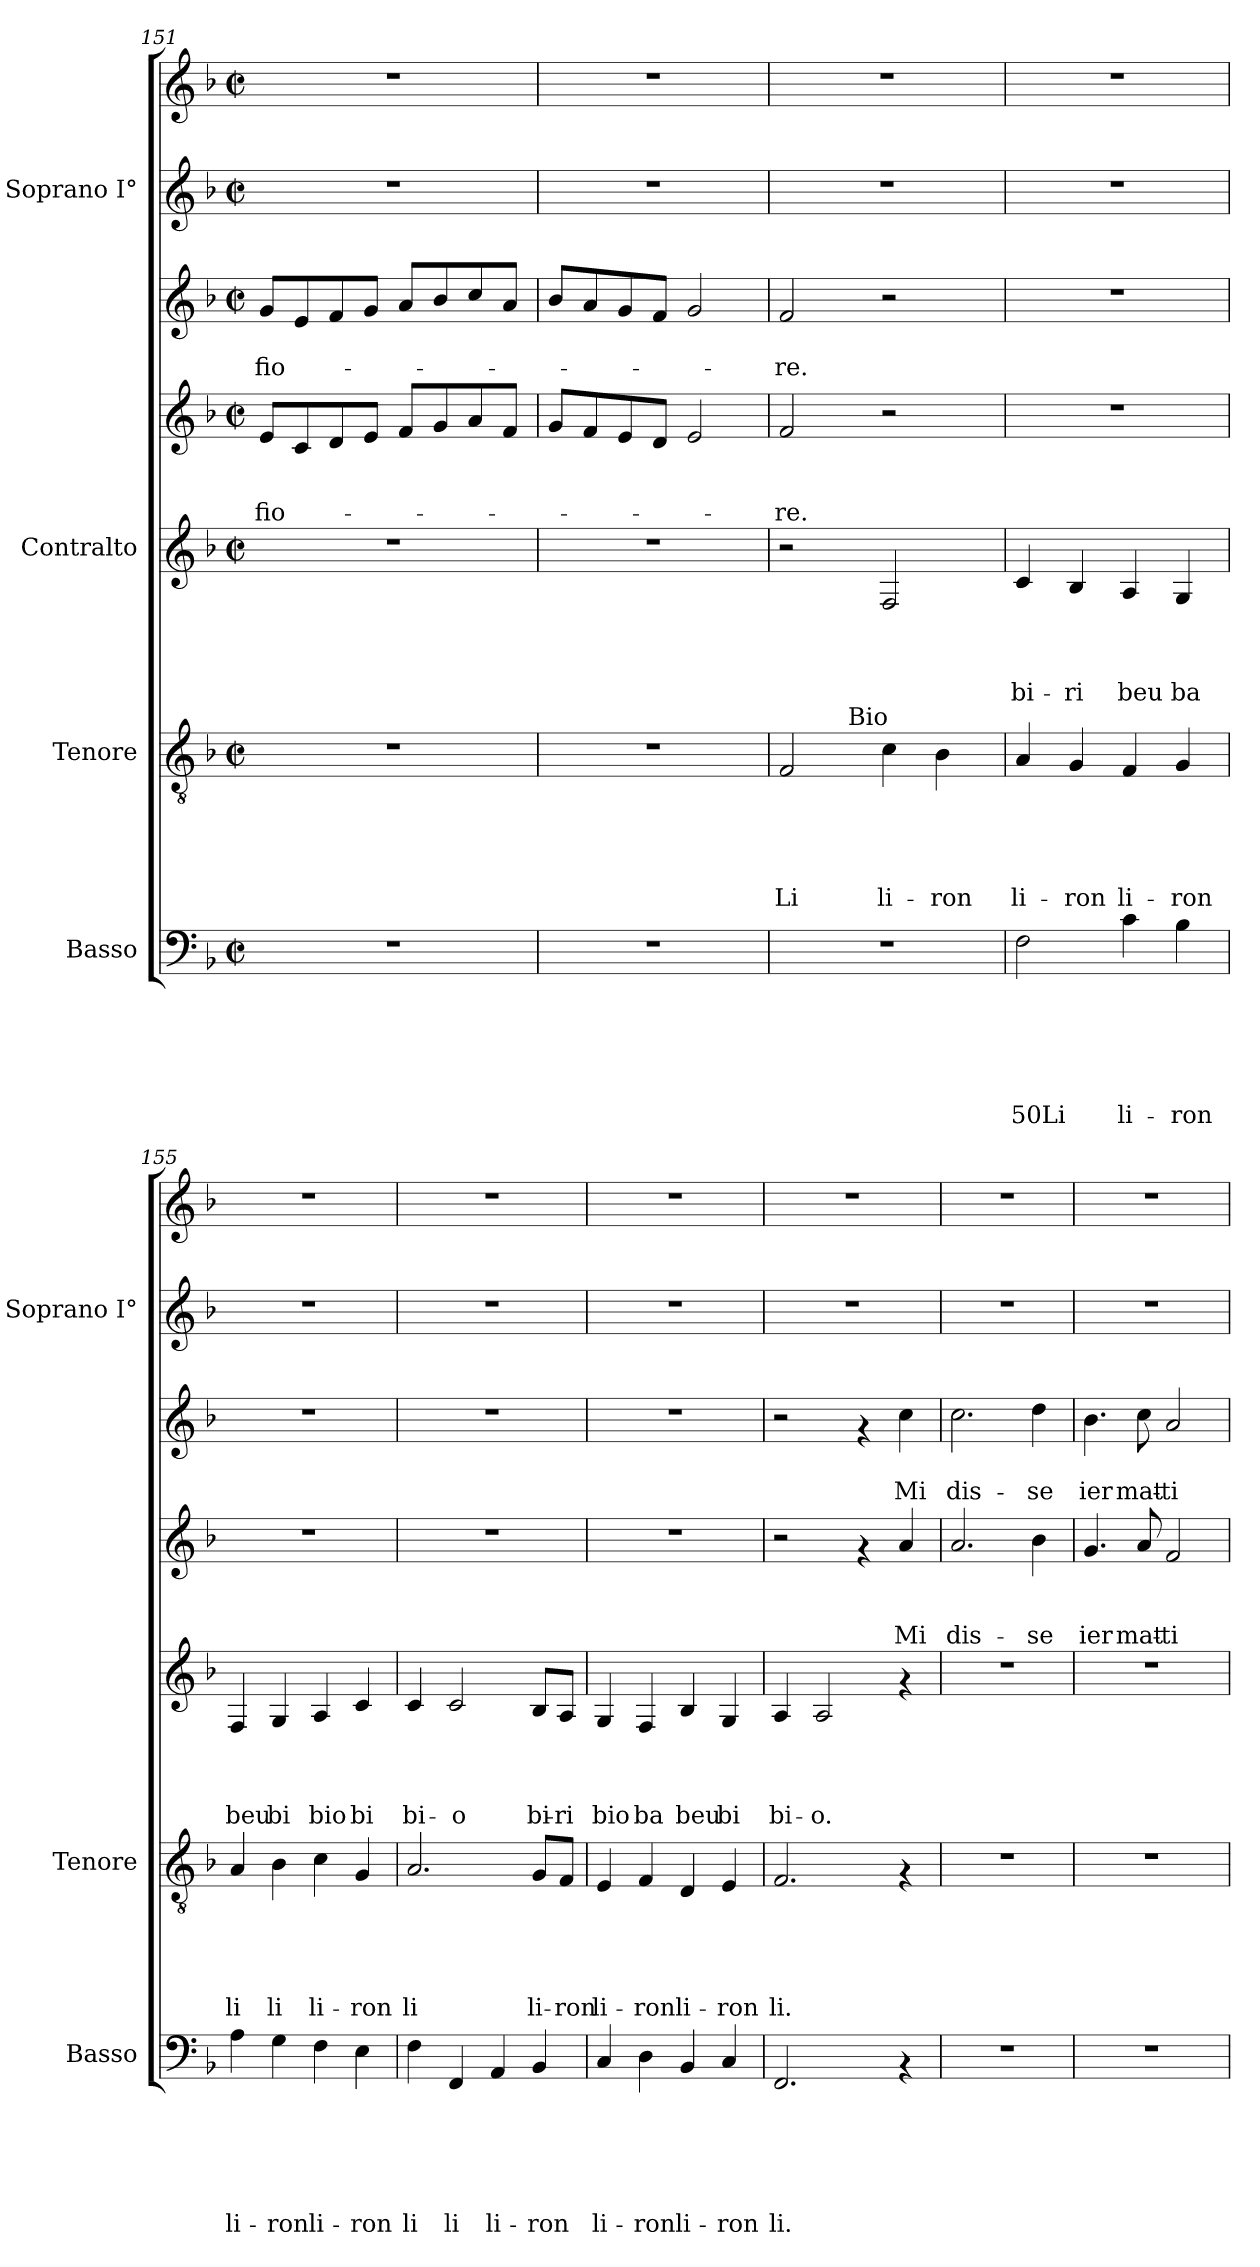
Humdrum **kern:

**kern	**text	**text	**text	**text	**text	**text	**kern	**text	**text	**text	**text	**text	**kern	**text	**text	**text	**text	**kern	**text	**text	**text	**kern	**text	**text	**kern	**kern
*part6	*part6	*part6	*part6	*part6	*part6	*part6	*part5	*part5	*part5	*part5	*part5	*part5	*part4	*part4	*part4	*part4	*part4	*part3	*part3	*part3	*part3	*part2	*part2	*part2	*part1	*part1
*staff7	*staff7	*staff7	*staff7	*staff7	*staff7	*staff7	*staff6	*staff6	*staff6	*staff6	*staff6	*staff6	*staff5	*staff5	*staff5	*staff5	*staff5	*staff4	*staff4	*staff4	*staff4	*staff3	*staff3	*staff3	*staff2	*staff1
*I"Basso	*	*	*	*	*	*	*I"Tenore	*	*	*	*	*	*I"Contralto	*	*	*	*	*	*	*	*	*	*	*	*I"Soprano I°	*
*I'Basso	*	*	*	*	*	*	*I'Tenore	*	*	*	*	*	*	*	*	*	*	*	*	*	*	*	*	*	*I'Soprano I°	*
*clefF4	*	*	*	*	*	*	*clefGv2	*	*	*	*	*	*clefG2	*	*	*	*	*clefG2	*	*	*	*clefG2	*	*	*clefG2	*clefG2
*k[b-]	*	*	*	*	*	*	*k[b-]	*	*	*	*	*	*k[b-]	*	*	*	*	*k[b-]	*	*	*	*k[b-]	*	*	*k[b-]	*k[b-]
*F:	*	*	*	*	*	*	*F:	*	*	*	*	*	*F:	*	*	*	*	*F:	*	*	*	*F:	*	*	*F:	*F:
*M2/2	*	*	*	*	*	*	*M2/2	*	*	*	*	*	*M2/2	*	*	*	*	*M2/2	*	*	*	*M2/2	*	*	*M2/2	*M2/2
*met(c|)	*	*	*	*	*	*	*met(c|)	*	*	*	*	*	*met(c|)	*	*	*	*	*met(c|)	*	*	*	*met(c|)	*	*	*met(c|)	*met(c|)
=151	=151	=151	=151	=151	=151	=151	=151	=151	=151	=151	=151	=151	=151	=151	=151	=151	=151	=151	=151	=151	=151	=151	=151	=151	=151	=151
!	!	!	!	!	!	!	!	!	!	!	!	!	!	!	!	!	!	!	!	!	!LO:LY:b	!	!	!LO:LY:b	!	!
1r	.	.	.	.	.	.	1r	.	.	.	.	.	1r	.	.	.	.	8e/L	.	.	fio-	8g/L	.	fio-	1r	1r
.	.	.	.	.	.	.	.	.	.	.	.	.	.	.	.	.	.	8c/	.	.	.	8e/	.	.	.	.
.	.	.	.	.	.	.	.	.	.	.	.	.	.	.	.	.	.	8d/	.	.	.	8f/	.	.	.	.
.	.	.	.	.	.	.	.	.	.	.	.	.	.	.	.	.	.	8e/J	.	.	.	8g/J	.	.	.	.
.	.	.	.	.	.	.	.	.	.	.	.	.	.	.	.	.	.	8f/L	.	.	.	8a/L	.	.	.	.
.	.	.	.	.	.	.	.	.	.	.	.	.	.	.	.	.	.	8g/	.	.	.	8b-/	.	.	.	.
.	.	.	.	.	.	.	.	.	.	.	.	.	.	.	.	.	.	8a/	.	.	.	8cc/	.	.	.	.
.	.	.	.	.	.	.	.	.	.	.	.	.	.	.	.	.	.	8f/J	.	.	.	8a/J	.	.	.	.
=152	=152	=152	=152	=152	=152	=152	=152	=152	=152	=152	=152	=152	=152	=152	=152	=152	=152	=152	=152	=152	=152	=152	=152	=152	=152	=152
1r	.	.	.	.	.	.	1r	.	.	.	.	.	1r	.	.	.	.	8g/L	.	.	.	8b-/L	.	.	1r	1r
.	.	.	.	.	.	.	.	.	.	.	.	.	.	.	.	.	.	8f/	.	.	.	8a/	.	.	.	.
.	.	.	.	.	.	.	.	.	.	.	.	.	.	.	.	.	.	8e/	.	.	.	8g/	.	.	.	.
.	.	.	.	.	.	.	.	.	.	.	.	.	.	.	.	.	.	8d/J	.	.	.	8f/J	.	.	.	.
.	.	.	.	.	.	.	.	.	.	.	.	.	.	.	.	.	.	2e/	.	.	.	2g/	.	.	.	.
=153	=153	=153	=153	=153	=153	=153	=153	=153	=153	=153	=153	=153	=153	=153	=153	=153	=153	=153	=153	=153	=153	=153	=153	=153	=153	=153
!	!	!	!	!	!	!	!	!	!	!	!	!LO:LY:b	!	!	!	!	!	!	!	!	!LO:LY:b	!	!	!LO:LY:b	!	!
*	*	*	*	*	*	*	*^	*	*	*	*	*	*	*	*	*	*	*	*	*	*	*	*	*	*	*
1r	.	.	.	.	.	.	2F/	4.ryy	.	.	.	.	Li	2r	.	.	.	.	2f/	.	.	-re.	2f/	.	-re.	1r	1r
!	!	!	!	!	!	!	!	!LO:TX:a:t=Bio	!	!	!	!	!	!	!	!	!	!	!	!	!	!	!	!	!	!	!
.	.	.	.	.	.	.	.	2ryy	.	.	.	.	.	.	.	.	.	.	.	.	.	.	.	.	.	.	.
!	!	!	!	!	!	!	!	!	!	!	!	!	!LO:LY:b	!	!	!	!	!	!	!	!	!	!	!	!	!	!
.	.	.	.	.	.	.	4c\	.	.	.	.	.	li-	2F/	.	.	.	.	2r	.	.	.	2r	.	.	.	.
!	!	!	!	!	!	!	!	!	!	!	!	!	!LO:LY:b	!	!	!	!	!	!	!	!	!	!	!	!	!	!
.	.	.	.	.	.	.	4B-\	.	.	.	.	.	-ron	.	.	.	.	.	.	.	.	.	.	.	.	.	.
.	.	.	.	.	.	.	.	8ryy	.	.	.	.	.	.	.	.	.	.	.	.	.	.	.	.	.	.	.
!!LO:PB:g=z
=154	=154	=154	=154	=154	=154	=154	=154	=154	=154	=154	=154	=154	=154	=154	=154	=154	=154	=154	=154	=154	=154	=154	=154	=154	=154	=154	=154
!	!	!	!	!	!	!LO:LY:b	!	!	!	!	!	!	!LO:LY:b	!	!	!	!	!LO:LY:b	!	!	!	!	!	!	!	!	!
*	*	*	*	*	*	*	*v	*v	*	*	*	*	*	*	*	*	*	*	*	*	*	*	*	*	*	*	*
2F\	.	.	.	.	.	50Li	4A/	.	.	.	.	li-	4c/	.	.	.	bi-	1r	.	.	.	1r	.	.	1r	1r
!	!	!	!	!	!	!	!	!	!	!	!	!LO:LY:b	!	!	!	!	!LO:LY:b	!	!	!	!	!	!	!	!	!
.	.	.	.	.	.	.	4G/	.	.	.	.	-ron	4B-/	.	.	.	-ri	.	.	.	.	.	.	.	.	.
!	!	!	!	!	!	!LO:LY:b	!	!	!	!	!	!LO:LY:b	!	!	!	!	!LO:LY:b	!	!	!	!	!	!	!	!	!
4c\	.	.	.	.	.	li-	4F/	.	.	.	.	li-	4A/	.	.	.	beu	.	.	.	.	.	.	.	.	.
!	!	!	!	!	!	!LO:LY:b	!	!	!	!	!	!LO:LY:b	!	!	!	!	!LO:LY:b	!	!	!	!	!	!	!	!	!
4B-\	.	.	.	.	.	-ron	4G/	.	.	.	.	-ron	4G/	.	.	.	ba	.	.	.	.	.	.	.	.	.
=155	=155	=155	=155	=155	=155	=155	=155	=155	=155	=155	=155	=155	=155	=155	=155	=155	=155	=155	=155	=155	=155	=155	=155	=155	=155	=155
!	!	!	!	!	!	!LO:LY:b	!	!	!	!	!	!LO:LY:b	!	!	!	!	!LO:LY:b	!	!	!	!	!	!	!	!	!
4A\	.	.	.	.	.	li-	4A/	.	.	.	.	li	4F/	.	.	.	beu	1r	.	.	.	1r	.	.	1r	1r
!	!	!	!	!	!	!LO:LY:b	!	!	!	!	!	!LO:LY:b	!	!	!	!	!LO:LY:b	!	!	!	!	!	!	!	!	!
4G\	.	.	.	.	.	-ron	4B-\	.	.	.	.	li	4G/	.	.	.	bi	.	.	.	.	.	.	.	.	.
!	!	!	!	!	!	!LO:LY:b	!	!	!	!	!	!LO:LY:b	!	!	!	!	!LO:LY:b	!	!	!	!	!	!	!	!	!
4F\	.	.	.	.	.	li-	4c\	.	.	.	.	li-	4A/	.	.	.	bio	.	.	.	.	.	.	.	.	.
!	!	!	!	!	!	!LO:LY:b	!	!	!	!	!	!LO:LY:b	!	!	!	!	!LO:LY:b	!	!	!	!	!	!	!	!	!
4E\	.	.	.	.	.	-ron	4G/	.	.	.	.	-ron	4c/	.	.	.	bi	.	.	.	.	.	.	.	.	.
=156	=156	=156	=156	=156	=156	=156	=156	=156	=156	=156	=156	=156	=156	=156	=156	=156	=156	=156	=156	=156	=156	=156	=156	=156	=156	=156
!	!	!	!	!	!	!LO:LY:b	!	!	!	!	!	!LO:LY:b	!	!	!	!	!LO:LY:b	!	!	!	!	!	!	!	!	!
4F\	.	.	.	.	.	li	2.A/	.	.	.	.	li	4c/	.	.	.	bi-	1r	.	.	.	1r	.	.	1r	1r
!	!	!	!	!	!	!LO:LY:b	!	!	!	!	!	!	!	!	!	!	!LO:LY:b	!	!	!	!	!	!	!	!	!
4FF/	.	.	.	.	.	li	.	.	.	.	.	.	2c/	.	.	.	-o	.	.	.	.	.	.	.	.	.
!	!	!	!	!	!	!LO:LY:b	!	!	!	!	!	!	!	!	!	!	!	!	!	!	!	!	!	!	!	!
4AA/	.	.	.	.	.	li-	.	.	.	.	.	.	.	.	.	.	.	.	.	.	.	.	.	.	.	.
!	!	!	!	!	!	!LO:LY:b	!	!	!	!	!	!LO:LY:b	!	!	!	!	!LO:LY:b	!	!	!	!	!	!	!	!	!
4BB-/	.	.	.	.	.	-ron	8G/L	.	.	.	.	li-	8B-/L	.	.	.	bi-	.	.	.	.	.	.	.	.	.
!	!	!	!	!	!	!	!	!	!	!	!	!LO:LY:b	!	!	!	!	!LO:LY:b	!	!	!	!	!	!	!	!	!
.	.	.	.	.	.	.	8F/J	.	.	.	.	-ron	8A/J	.	.	.	-ri	.	.	.	.	.	.	.	.	.
=157	=157	=157	=157	=157	=157	=157	=157	=157	=157	=157	=157	=157	=157	=157	=157	=157	=157	=157	=157	=157	=157	=157	=157	=157	=157	=157
!	!	!	!	!	!	!LO:LY:b	!	!	!	!	!	!LO:LY:b	!	!	!	!	!LO:LY:b	!	!	!	!	!	!	!	!	!
4C/	.	.	.	.	.	li-	4E/	.	.	.	.	li-	4G/	.	.	.	bio	1r	.	.	.	1r	.	.	1r	1r
!	!	!	!	!	!	!LO:LY:b	!	!	!	!	!	!LO:LY:b	!	!	!	!	!LO:LY:b	!	!	!	!	!	!	!	!	!
4D\	.	.	.	.	.	-ron	4F/	.	.	.	.	-ron	4F/	.	.	.	ba	.	.	.	.	.	.	.	.	.
!	!	!	!	!	!	!LO:LY:b	!	!	!	!	!	!LO:LY:b	!	!	!	!	!LO:LY:b	!	!	!	!	!	!	!	!	!
4BB-/	.	.	.	.	.	li-	4D/	.	.	.	.	li-	4B-/	.	.	.	beu	.	.	.	.	.	.	.	.	.
!	!	!	!	!	!	!LO:LY:b	!	!	!	!	!	!LO:LY:b	!	!	!	!	!LO:LY:b	!	!	!	!	!	!	!	!	!
4C/	.	.	.	.	.	-ron	4E/	.	.	.	.	-ron	4G/	.	.	.	bi	.	.	.	.	.	.	.	.	.
=158	=158	=158	=158	=158	=158	=158	=158	=158	=158	=158	=158	=158	=158	=158	=158	=158	=158	=158	=158	=158	=158	=158	=158	=158	=158	=158
!	!	!	!	!	!	!LO:LY:b	!	!	!	!	!	!LO:LY:b	!	!	!	!	!LO:LY:b	!	!	!	!	!	!	!	!	!
2.FF/	.	.	.	.	.	li.	2.F/	.	.	.	.	li.	4A/	.	.	.	bi-	2r	.	.	.	2r	.	.	1r	1r
!	!	!	!	!	!	!	!	!	!	!	!	!	!	!	!	!	!LO:LY:b	!	!	!	!	!	!	!	!	!
.	.	.	.	.	.	.	.	.	.	.	.	.	2A/	.	.	.	-o.	.	.	.	.	.	.	.	.	.
.	.	.	.	.	.	.	.	.	.	.	.	.	.	.	.	.	.	4rf	.	.	.	4rf	.	.	.	.
!	!	!	!	!	!	!	!	!	!	!	!	!	!	!	!	!	!	!	!	!	!LO:LY:b	!	!	!LO:LY:b	!	!
4rAA	.	.	.	.	.	.	4rF	.	.	.	.	.	4rf	.	.	.	.	4a/	.	.	Mi	4cc\	.	Mi	.	.
=159	=159	=159	=159	=159	=159	=159	=159	=159	=159	=159	=159	=159	=159	=159	=159	=159	=159	=159	=159	=159	=159	=159	=159	=159	=159	=159
!	!	!	!	!	!	!	!	!	!	!	!	!	!	!	!	!	!	!	!	!	!LO:LY:b	!	!	!LO:LY:b	!	!
1r	.	.	.	.	.	.	1r	.	.	.	.	.	1r	.	.	.	.	2.a/	.	.	dis-	2.cc\	.	dis-	1r	1r
!	!	!	!	!	!	!	!	!	!	!	!	!	!	!	!	!	!	!	!	!	!LO:LY:b	!	!	!LO:LY:b	!	!
.	.	.	.	.	.	.	.	.	.	.	.	.	.	.	.	.	.	4b-\	.	.	-se	4dd\	.	-se	.	.
=160	=160	=160	=160	=160	=160	=160	=160	=160	=160	=160	=160	=160	=160	=160	=160	=160	=160	=160	=160	=160	=160	=160	=160	=160	=160	=160
!	!	!	!	!	!	!	!	!	!	!	!	!	!	!	!	!	!	!	!	!	!LO:LY:b	!	!	!LO:LY:b	!	!
1r	.	.	.	.	.	.	1r	.	.	.	.	.	1r	.	.	.	.	4.g/	.	.	ier	4.b-\	.	ier	1r	1r
!	!	!	!	!	!	!	!	!	!	!	!	!	!	!	!	!	!	!	!	!	!LO:LY:b	!	!	!LO:LY:b	!	!
.	.	.	.	.	.	.	.	.	.	.	.	.	.	.	.	.	.	8a/	.	.	mat-	8cc\	.	mat-	.	.
!	!	!	!	!	!	!	!	!	!	!	!	!	!	!	!	!	!	!	!	!	!LO:LY:b	!	!	!LO:LY:b	!	!
.	.	.	.	.	.	.	.	.	.	.	.	.	.	.	.	.	.	2f/	.	.	-ti	2a/	.	-ti	.	.
=	=	=	=	=	=	=	=	=	=	=	=	=	=	=	=	=	=	=	=	=	=	=	=	=	=	=
*-	*-	*-	*-	*-	*-	*-	*-	*-	*-	*-	*-	*-	*-	*-	*-	*-	*-	*-	*-	*-	*-	*-	*-	*-	*-	*-
